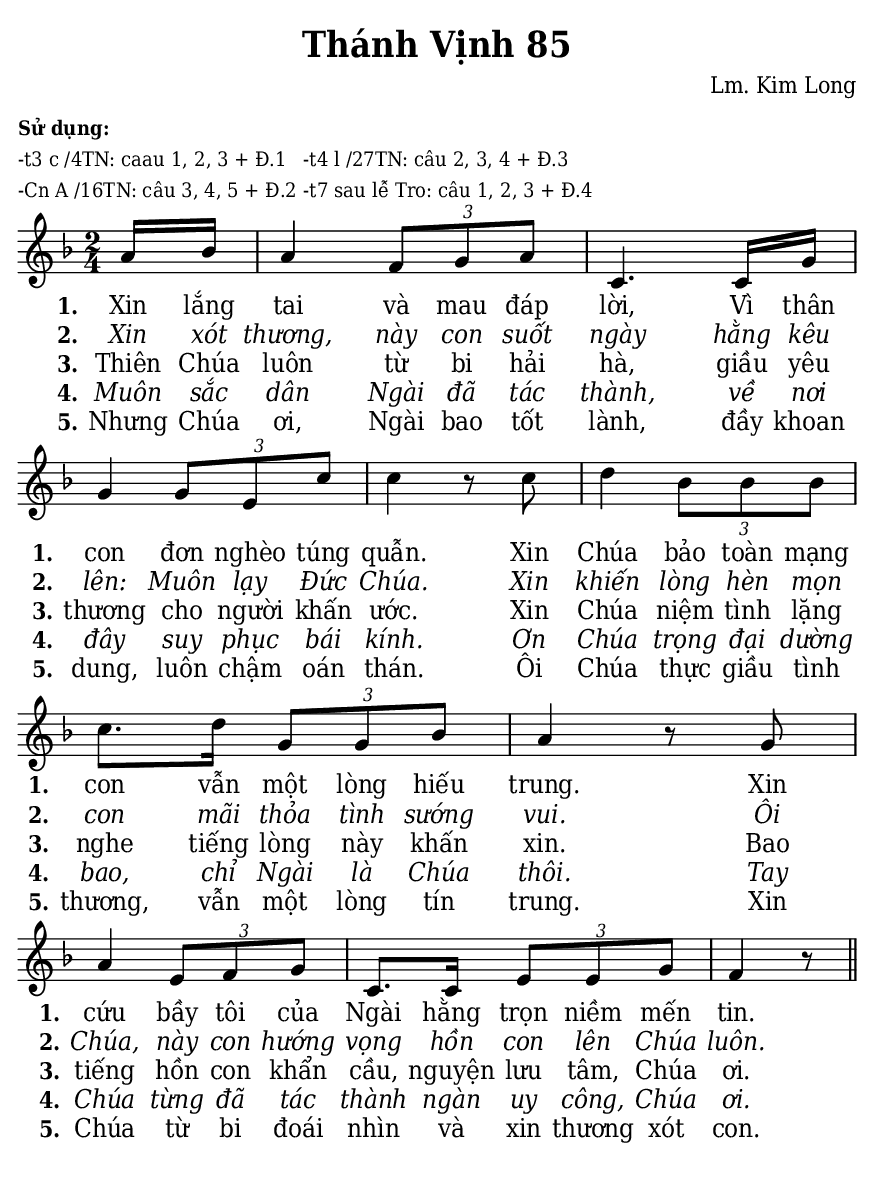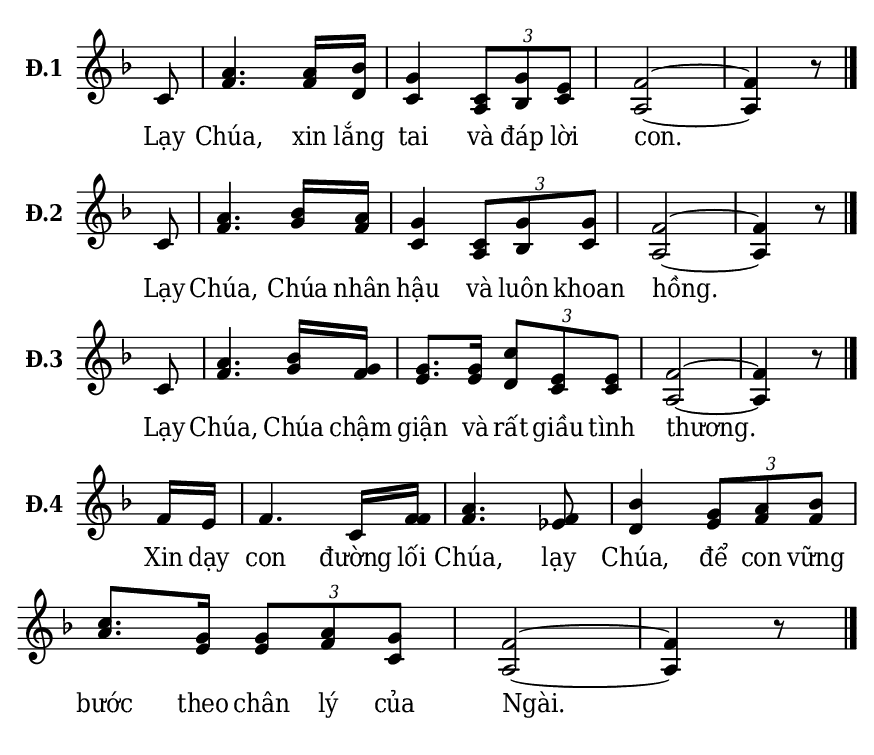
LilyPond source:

% Cài đặt chung
\version "2.22.1"
\include "english.ly"

\header {
  title = "Thánh Vịnh 85"
  composer = "Lm. Kim Long"
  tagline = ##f
}

% mã nguồn cho những chức năng chưa hỗ trợ trong phiên bản lilypond hiện tại
% cung cấp bởi cộng đồng lilypond khi gửi email đến lilypond-user@gnu.org
% in số phiên khúc trên mỗi dòng
#(define (add-grob-definition grob-name grob-entry)
     (set! all-grob-descriptions
           (cons ((@@ (lily) completize-grob-entry)
                  (cons grob-name grob-entry))
                 all-grob-descriptions)))

#(add-grob-definition
    'StanzaNumberSpanner
    `((direction . ,LEFT)
      (font-series . bold)
      (padding . 1.0)
      (side-axis . ,X)
      (stencil . ,ly:text-interface::print)
      (X-offset . ,ly:side-position-interface::x-aligned-side)
      (Y-extent . ,grob::always-Y-extent-from-stencil)
      (meta . ((class . Spanner)
               (interfaces . (font-interface
                              side-position-interface
                              stanza-number-interface
                              text-interface))))))

\layout {
    \context {
      \Global
      \grobdescriptions #all-grob-descriptions
    }
    \context {
      \Score
      \remove Stanza_number_align_engraver
      \consists
        #(lambda (context)
           (let ((texts '())
                 (syllables '()))
             (make-engraver
              (acknowledgers
               ((stanza-number-interface engraver grob source-engraver)
                  (set! texts (cons grob texts)))
               ((lyric-syllable-interface engraver grob source-engraver)
                  (set! syllables (cons grob syllables))))
              ((stop-translation-timestep engraver)
                 (for-each
                  (lambda (text)
                    (for-each
                     (lambda (syllable)
                       (ly:pointer-group-interface::add-grob
                        text
                        'side-support-elements
                        syllable))
                     syllables))
                  texts)
                 (set! syllables '())))))
    }
    \context {
      \Lyrics
      \remove Stanza_number_engraver
      \consists
        #(lambda (context)
           (let ((text #f)
                 (last-stanza #f))
             (make-engraver
              ((process-music engraver)
                 (let ((stanza (ly:context-property context 'stanza #f)))
                   (if (and stanza (not (equal? stanza last-stanza)))
                       (let ((column (ly:context-property context
'currentCommandColumn)))
                         (set! last-stanza stanza)
                         (if text
                             (ly:spanner-set-bound! text RIGHT column))
                         (set! text (ly:engraver-make-grob engraver
'StanzaNumberSpanner '()))
                         (ly:grob-set-property! text 'text stanza)
                         (ly:spanner-set-bound! text LEFT column)))))
              ((finalize engraver)
                 (if text
                     (let ((column (ly:context-property context
'currentCommandColumn)))
                       (ly:spanner-set-bound! text RIGHT column)))))))
      \override StanzaNumberSpanner.horizon-padding = 10000
    }
}

stanzaReminderOff =
  \temporary \override StanzaNumberSpanner.after-line-breaking =
     #(lambda (grob)
        ;; Can be replaced with (not (first-broken-spanner? grob)) in 2.23.
        (if (let ((siblings (ly:spanner-broken-into (ly:grob-original grob))))
              (and (pair? siblings)
                   (not (eq? grob (car siblings)))))
            (ly:grob-suicide! grob)))

stanzaReminderOn = \undo \stanzaReminderOff
% kết thúc mã nguồn

% Nhạc
nhacPhanMot = \relative c'' {
  \key f \major
  \time 2/4
  \partial 8 a16 bf |
  a4 \tuplet 3/2 { f8 g a } |
  c,4. c16 g' |
  g4 \tuplet 3/2 { g8 e c' } |
  c4 r8 c |
  d4 \tuplet 3/2 { bf8 bf bf } |
  c8. d16 \tuplet 3/2 { g,8 g bf } |
  a4 r8 g |
  a4 \tuplet 3/2 { e8 f g } |
  c,8. c16 \tuplet 3/2 { e8 e g } |
  f4 r8 \bar "||"
}

nhacPhanHai = \relative c' {
  \key f \major
  \time 2/4
  \partial 8 c8 |
  <<
    {
      a'4. a16 bf |
      g4 \tuplet 3/2 { c,8 g' e } |
      f2 ~ |
      f4 r8 \bar "|."
    }
    {
      f4. f16 d |
      c4 \tuplet 3/2 { a8 bf c } |
      a2 ~ |
      a4 r8
    }
  >>
}

nhacPhanBa = \relative c' {
  \key f \major
  \time 2/4
  \partial 8 c8 |
  <<
    {
      a'4. bf16 a |
      g4 \tuplet 3/2 { c,8 g' g } |
      f2 ~ |
      f4 r8 \bar "|."
    }
    {
      f4. g16 f |
      c4 \tuplet 3/2 { a8 bf c } |
      a2 ~ |
      a4 r8
    }
  >>
}

nhacPhanBon = \relative c' {
  \key f \major
  \time 2/4
  \partial 8 c8 |
  <<
    {
      a'4. bf16 g |
      g8. g16 \tuplet 3/2 { c8 e, e } |
      f2 ~ |
      f4 r8 \bar "|."
    }
    {
      f4. g16 f |
      e8. e16 \tuplet 3/2 { d8 c c } |
      a2 ~ |
      a4 r8
    }
  >>
}

nhacPhanNam = \relative c' {
  \key f \major
  \time 2/4
  \partial 8 f16 e |
  f4. c16
  <<
    {
      f |
      a4. f8 |
      bf4 \tuplet 3/2 { g8 a bf } |
      c8. g16 \tuplet 3/2 { g8 a g } |
      f2 ~ |
      f4 r8 \bar "|."
    }
    {
      f16 |
      f4. ef8 |
      d4 \tuplet 3/2 { e8 f f } |
      a8. e16 \tuplet 3/2 { e8 f c } |
      a2 ~ |
      a4 r8
    }
  >>
}

% Lời
loiPhanMot = \lyricmode {
  <<
    {
      \set stanza = "1."
      Xin lắng tai và mau đáp lời,
      Vì thân con đơn nghèo túng quẫn.
      Xin Chúa bảo toàn mạng con
      vẫn một lòng hiếu trung.
      Xin cứu bầy tôi của Ngài hằng trọn niềm mến tin.
    }
    \new Lyrics {
	    \set associatedVoice = "beSop"
	    \set stanza = "2."
      \override Lyrics.LyricText.font-shape = #'italic
      Xin xót thương, này con suốt ngày hằng kêu lên:
      Muôn lạy Đức Chúa.
      Xin khiến lòng hèn mọn con mãi thỏa tình sướng vui.
      Ôi Chúa, này con hướng vọng hồn con lên Chúa luôn.
    }
    \new Lyrics {
	    \set associatedVoice = "beSop"
	    \set stanza = "3."
      Thiên Chúa luôn từ bi hải hà,
      giầu yêu thương cho người khấn ước.
      Xin Chúa niệm tình lặng nghe tiếng lòng này khấn xin.
      Bao tiếng hồn con khẩn cầu, nguyện lưu tâm, Chúa ơi.
    }
    \new Lyrics {
	    \set associatedVoice = "beSop"
	    \set stanza = "4."
      \override Lyrics.LyricText.font-shape = #'italic
      Muôn sắc dân Ngài đã tác thành,
      về nơi đây suy phục bái kính.
      Ơn Chúa trọng đại dường bao, chỉ Ngài là Chúa thôi.
      Tay Chúa từng đã tác thành ngàn uy công, Chúa ơi.
    }
    \new Lyrics {
	    \set associatedVoice = "beSop"
	    \set stanza = "5."
      Nhưng Chúa ơi, Ngài bao tốt lành,
      đầy khoan dung, luôn chậm oán thán.
      Ôi Chúa thực giầu tình thương, vẫn một lòng tín trung.
      Xin Chúa từ bi đoái nhìn và xin thương xót con.
    }
  >>
}

loiPhanHai = \lyricmode {
  Lạy Chúa, xin lắng tai và đáp lời con.
}

loiPhanBa = \lyricmode {
  Lạy Chúa, Chúa nhân hậu và luôn khoan hồng.
}

loiPhanBon = \lyricmode {
  Lạy Chúa, Chúa chậm giận và rất giầu tình thương.
}

loiPhanNam = \lyricmode {
  Xin dạy con đường lối Chúa, lạy Chúa,
  để con vững bước theo chân lý của Ngài.
}


% Dàn trang
\paper {
  #(set-paper-size "a5")
  top-margin = 3\mm
  bottom-margin = 3\mm
  left-margin = 3\mm
  right-margin = 3\mm
  indent = #0
  #(define fonts
	 (make-pango-font-tree "Deja Vu Serif Condensed"
	 		       "Deja Vu Serif Condensed"
			       "Deja Vu Serif Condensed"
			       (/ 20 20)))
  print-page-number = ##f
  ragged-bottom = ##t
}

\markup {
  \vspace #1
  %\fill-line {
    \column {
      \left-align {
        \line { \bold \small "Sử dụng:" }
        \line { \small "-t3 c /4TN: caau 1, 2, 3 + Đ.1" }
        \line { \small "-Cn A /16TN: câu 3, 4, 5 + Đ.2" }
      }
    }
    \column {
      \left-align {
        \line { \small " " }
        \line { \small "-t4 l /27TN: câu 2, 3, 4 + Đ.3" }
        \line { \small "-t7 sau lễ Tro: câu 1, 2, 3 + Đ.4" }
      }
    }
  %}
}

\score {
  <<
    \new Staff <<
        \clef treble
        \new Voice = beSop {
          \nhacPhanMot
        }
      \new Lyrics \lyricsto beSop \loiPhanMot
    >>
  >>
  \layout {
    \override Lyrics.LyricSpace.minimum-distance = #1
    \override Score.BarNumber.break-visibility = ##(#f #f #f)
    \override Score.SpacingSpanner.uniform-stretching = ##t
    ragged-last = ##f
  }
}

\score {
  <<
    \new Staff \with {
      \remove "Time_signature_engraver"
      instrumentName = \markup { \bold "Đ.1" }} <<
        \clef treble
        \new Voice = beSop {
          \nhacPhanHai
        }
      \new Lyrics \lyricsto beSop \loiPhanHai
    >>
  >>
  \layout {
    indent = 10
    \override Lyrics.LyricSpace.minimum-distance = #0.6
    \override Score.BarNumber.break-visibility = ##(#f #f #f)
    \override Score.SpacingSpanner.uniform-stretching = ##t
    ragged-last = ##f
  }
}

\score {
  <<
    \new Staff \with {
      \remove "Time_signature_engraver"
      instrumentName = \markup { \bold "Đ.2" }} <<
        \clef treble
        \new Voice = beSop {
          \nhacPhanBa
        }
      \new Lyrics \lyricsto beSop \loiPhanBa
    >>
  >>
  \layout {
    indent = 10
    \override Lyrics.LyricSpace.minimum-distance = #0.45
    \override Score.BarNumber.break-visibility = ##(#f #f #f)
    \override Score.SpacingSpanner.uniform-stretching = ##t
    ragged-last = ##f
  }
}

\score {
  <<
    \new Staff \with {
      \remove "Time_signature_engraver"
      instrumentName = \markup { \bold "Đ.3" }} <<
        \clef treble
        \new Voice = beSop {
          \nhacPhanBon
        }
      \new Lyrics \lyricsto beSop \loiPhanBon
    >>
  >>
  \layout {
    indent = 10
    \override Lyrics.LyricSpace.minimum-distance = #0.45
    \override Score.BarNumber.break-visibility = ##(#f #f #f)
    \override Score.SpacingSpanner.uniform-stretching = ##t
    ragged-last = ##f
  }
}

\score {
  <<
    \new Staff \with {
      \remove "Time_signature_engraver"
      instrumentName = \markup { \bold "Đ.4" }} <<
        \clef treble
        \new Voice = beSop {
          \nhacPhanNam
        }
      \new Lyrics \lyricsto beSop \loiPhanNam
    >>
  >>
  \layout {
    indent = 10
    \override Lyrics.LyricSpace.minimum-distance = #0.45
    \override Score.BarNumber.break-visibility = ##(#f #f #f)
    \override Score.SpacingSpanner.uniform-stretching = ##t
    ragged-last = ##f
  }
}
